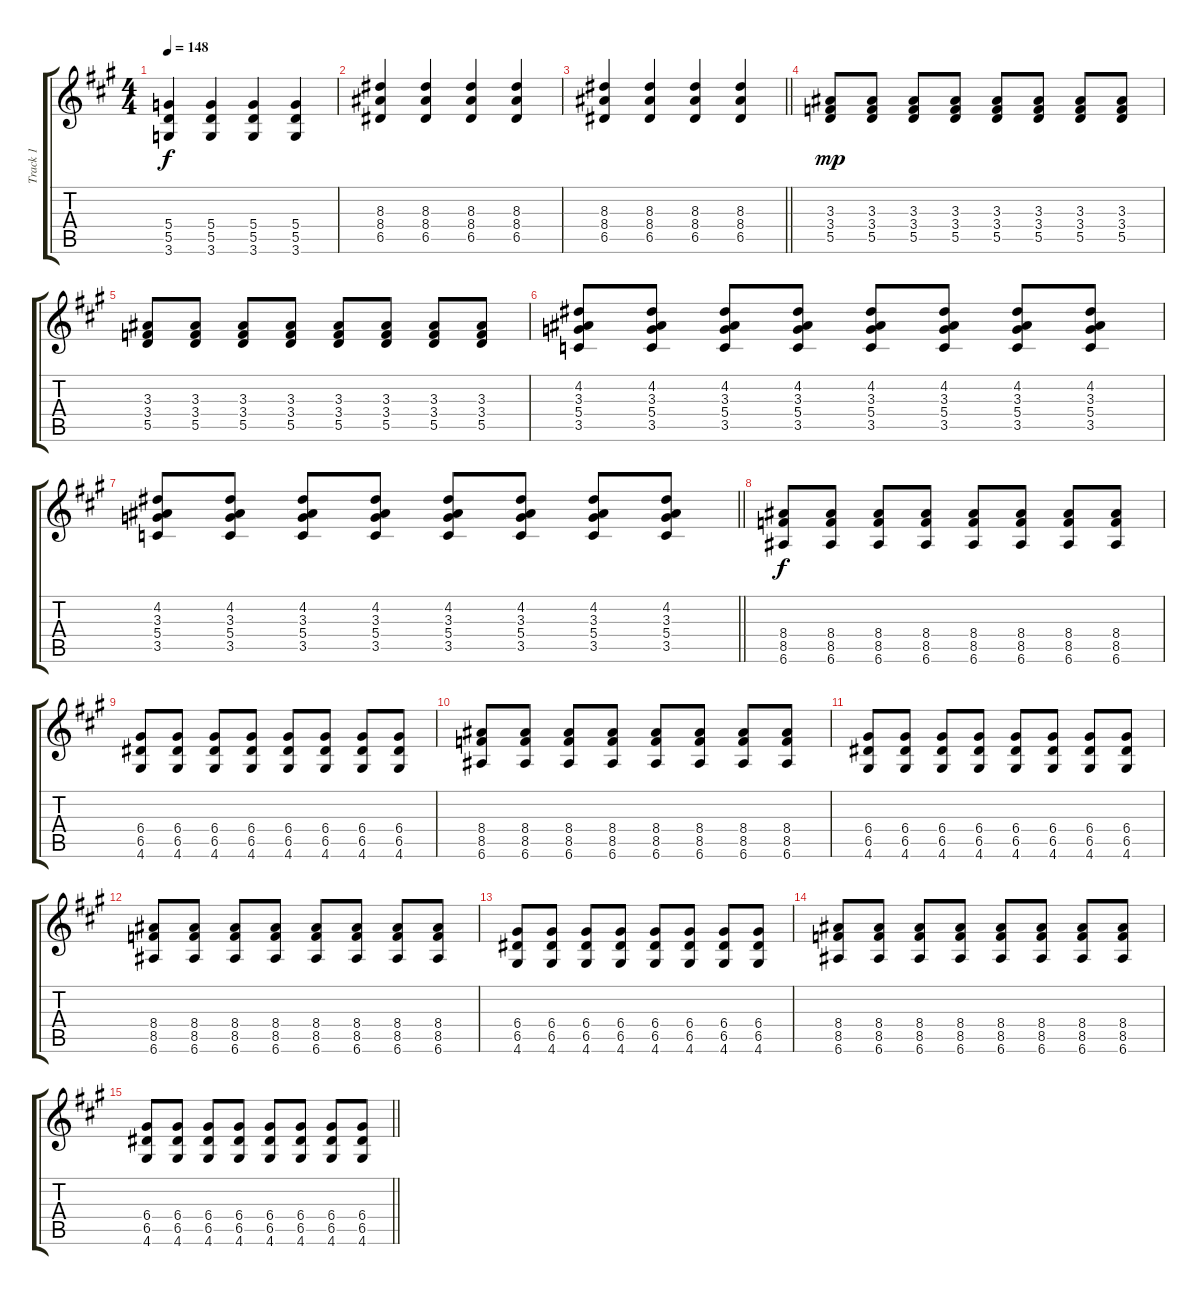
\track ("Track 1" "Track 1") {instrument distortionguitar}
\staff {score tabs}
\tuning (E4 B3 G3 D3 A2 E2) {hide}
\ts (4 4)
\tempo 148
\clef g2
\ks a
(5.4 5.5 3.6).4{dy f} (5.4 5.5 3.6).4 (5.4 5.5 3.6).4 (5.4 5.5 3.6).4 |
(8.3 8.4 6.5).4 (8.3 8.4 6.5).4 (8.3 8.4 6.5).4 (8.3 8.4 6.5).4 |
\barLineRight lightlight
(8.3 8.4 6.5).4 (8.3 8.4 6.5).4 (8.3 8.4 6.5).4 (8.3 8.4 6.5).4 |
(3.3 3.4 5.5).8{dy mp} (3.3 3.4 5.5).8 (3.3 3.4 5.5).8 (3.3 3.4 5.5).8 (3.3 3.4 5.5).8 (3.3 3.4 5.5).8 (3.3 3.4 5.5).8 (3.3 3.4 5.5).8 |
(3.3 3.4 5.5).8 (3.3 3.4 5.5).8 (3.3 3.4 5.5).8 (3.3 3.4 5.5).8 (3.3 3.4 5.5).8 (3.3 3.4 5.5).8 (3.3 3.4 5.5).8 (3.3 3.4 5.5).8 |
(4.2 3.3 5.4 3.5).8 (4.2 3.3 5.4 3.5).8 (4.2 3.3 5.4 3.5).8 (4.2 3.3 5.4 3.5).8 (4.2 3.3 5.4 3.5).8 (4.2 3.3 5.4 3.5).8 (4.2 3.3 5.4 3.5).8 (4.2 3.3 5.4 3.5).8 |
\barLineRight lightlight
(4.2 3.3 5.4 3.5).8 (4.2 3.3 5.4 3.5).8 (4.2 3.3 5.4 3.5).8 (4.2 3.3 5.4 3.5).8 (4.2 3.3 5.4 3.5).8 (4.2 3.3 5.4 3.5).8 (4.2 3.3 5.4 3.5).8 (4.2 3.3 5.4 3.5).8 |
(8.4 8.5 6.6).8{dy f} (8.4 8.5 6.6).8 (8.4 8.5 6.6).8 (8.4 8.5 6.6).8 (8.4 8.5 6.6).8 (8.4 8.5 6.6).8 (8.4 8.5 6.6).8 (8.4 8.5 6.6).8 |
(6.4 6.5 4.6).8 (6.4 6.5 4.6).8 (6.4 6.5 4.6).8 (6.4 6.5 4.6).8 (6.4 6.5 4.6).8 (6.4 6.5 4.6).8 (6.4 6.5 4.6).8 (6.4 6.5 4.6).8 |
(8.4 8.5 6.6).8 (8.4 8.5 6.6).8 (8.4 8.5 6.6).8 (8.4 8.5 6.6).8 (8.4 8.5 6.6).8 (8.4 8.5 6.6).8 (8.4 8.5 6.6).8 (8.4 8.5 6.6).8 |
(6.4 6.5 4.6).8 (6.4 6.5 4.6).8 (6.4 6.5 4.6).8 (6.4 6.5 4.6).8 (6.4 6.5 4.6).8 (6.4 6.5 4.6).8 (6.4 6.5 4.6).8 (6.4 6.5 4.6).8 |
(8.4 8.5 6.6).8 (8.4 8.5 6.6).8 (8.4 8.5 6.6).8 (8.4 8.5 6.6).8 (8.4 8.5 6.6).8 (8.4 8.5 6.6).8 (8.4 8.5 6.6).8 (8.4 8.5 6.6).8 |
(6.4 6.5 4.6).8 (6.4 6.5 4.6).8 (6.4 6.5 4.6).8 (6.4 6.5 4.6).8 (6.4 6.5 4.6).8 (6.4 6.5 4.6).8 (6.4 6.5 4.6).8 (6.4 6.5 4.6).8 |
(8.4 8.5 6.6).8 (8.4 8.5 6.6).8 (8.4 8.5 6.6).8 (8.4 8.5 6.6).8 (8.4 8.5 6.6).8 (8.4 8.5 6.6).8 (8.4 8.5 6.6).8 (8.4 8.5 6.6).8 |
\barLineRight lightlight
(6.4 6.5 4.6).8 (6.4 6.5 4.6).8 (6.4 6.5 4.6).8 (6.4 6.5 4.6).8 (6.4 6.5 4.6).8 (6.4 6.5 4.6).8 (6.4 6.5 4.6).8 (6.4 6.5 4.6).8
